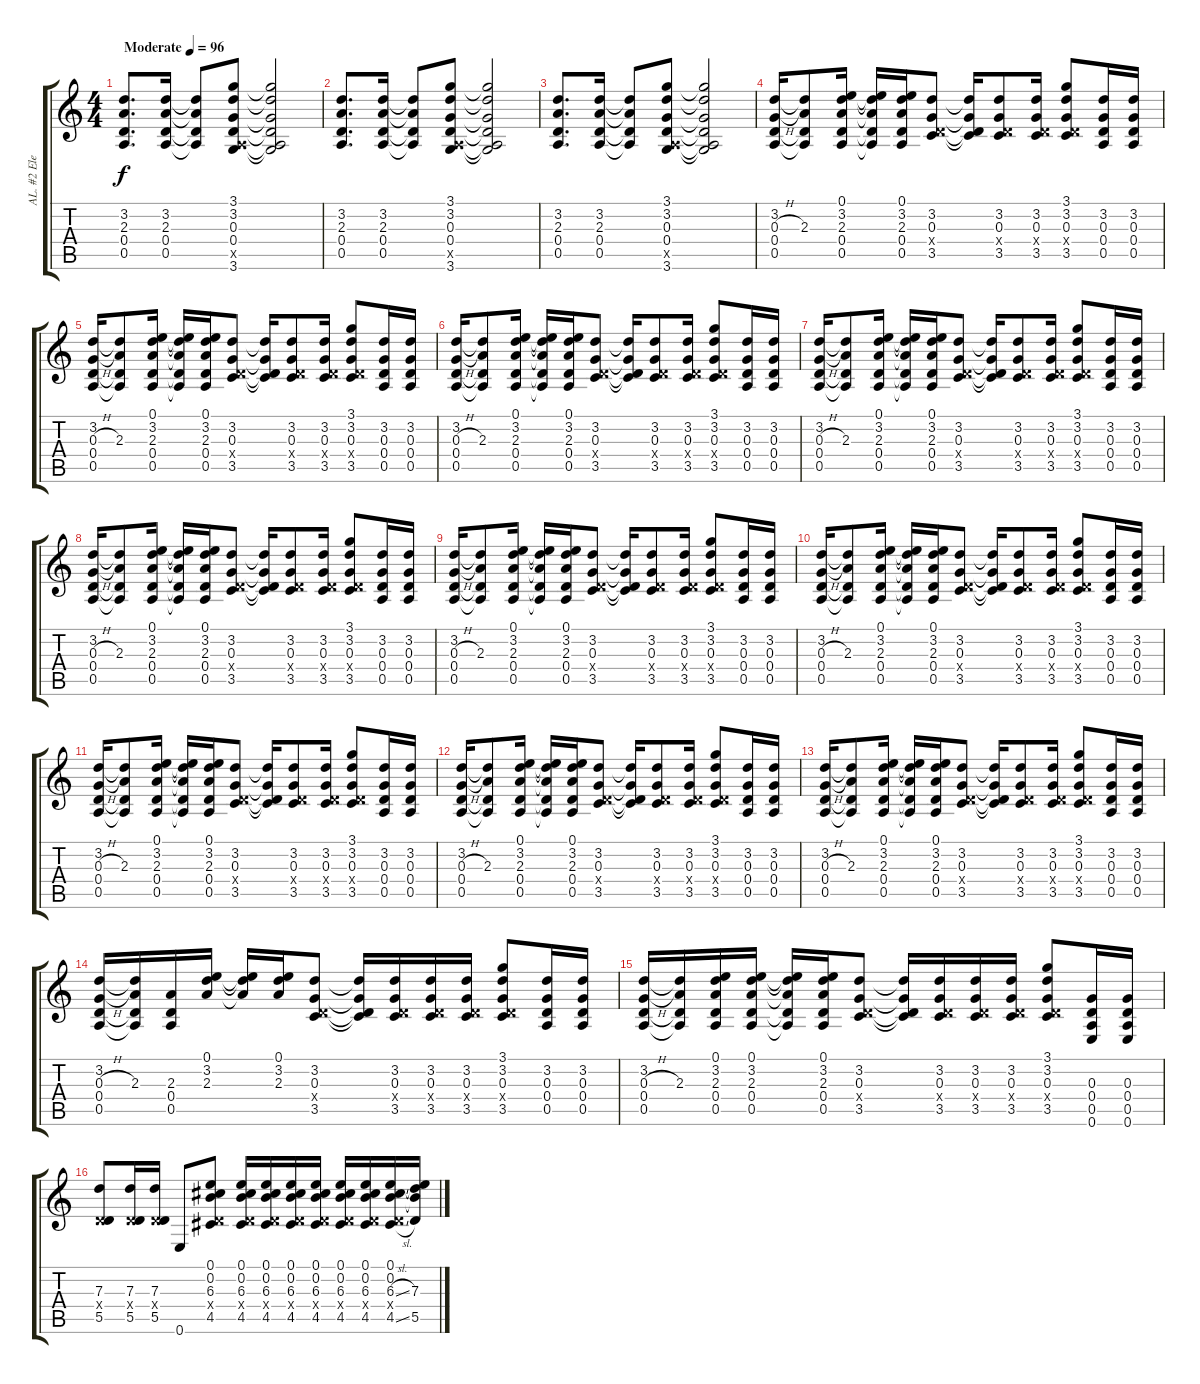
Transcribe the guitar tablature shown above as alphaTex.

\track ("AL. #2 Electric" "AL. #2 Ele") {instrument distortionguitar}
\staff {score tabs}
\tuning (E4 B3 G3 D3 A2 E2) {hide}
\ts (4 4)
\tempo (96 "Moderate")
\clef g2
\ks c
(3.2 2.3 0.4 0.5).8{d dy f instrument distortionguitar} (3.2 2.3 0.4 0.5).16 (3.2{t} 2.3{t} 0.4{t} 0.5{t}).8 (3.1 3.2 0.3 0.4 0.5{x} 3.6).8 (3.1{t} 3.2{t} 0.3{t} 0.4{t} 0.5{t} 3.6{t}).2 |
(3.2 2.3 0.4 0.5).8{d} (3.2 2.3 0.4 0.5).16 (3.2{t} 2.3{t} 0.4{t} 0.5{t}).8 (3.1 3.2 0.3 0.4 0.5{x} 3.6).8 (3.1{t} 3.2{t} 0.3{t} 0.4{t} 0.5{t} 3.6{t}).2 |
(3.2 2.3 0.4 0.5).8{d} (3.2 2.3 0.4 0.5).16 (3.2{t} 2.3{t} 0.4{t} 0.5{t}).8 (3.1 3.2 0.3 0.4 0.5{x} 3.6).8 (3.1{t} 3.2{t} 0.3{t} 0.4{t} 0.5{t} 3.6{t}).2 |
(3.2 0.3{h} 0.4 0.5).16 (3.2{t} 2.3 0.4{t} 0.5{t}).8 (0.1 3.2 2.3 0.4 0.5).16 (0.1{t} 3.2{t} 2.3{t} 0.4{t} 0.5{t}).16 (0.1 3.2 2.3 0.4 0.5).16 (3.2 0.3 0.4{x} 3.5).8 (3.2{t} 0.3{t} 0.4{t} 3.5{t}).16 (3.2 0.3 0.4{x} 3.5).8 (3.2 0.3 0.4{x} 3.5).16 (3.1 3.2 0.3 0.4{x} 3.5).8 (3.2 0.3 0.4 0.5).16 (3.2 0.3 0.4 0.5).16 |
(3.2 0.3{h} 0.4 0.5).16 (3.2{t} 2.3 0.4{t} 0.5{t}).8 (0.1 3.2 2.3 0.4 0.5).16 (0.1{t} 3.2{t} 2.3{t} 0.4{t} 0.5{t}).16 (0.1 3.2 2.3 0.4 0.5).16 (3.2 0.3 0.4{x} 3.5).8 (3.2{t} 0.3{t} 0.4{t} 3.5{t}).16 (3.2 0.3 0.4{x} 3.5).8 (3.2 0.3 0.4{x} 3.5).16 (3.1 3.2 0.3 0.4{x} 3.5).8 (3.2 0.3 0.4 0.5).16 (3.2 0.3 0.4 0.5).16 |
(3.2 0.3{h} 0.4 0.5).16 (3.2{t} 2.3 0.4{t} 0.5{t}).8 (0.1 3.2 2.3 0.4 0.5).16 (0.1{t} 3.2{t} 2.3{t} 0.4{t} 0.5{t}).16 (0.1 3.2 2.3 0.4 0.5).16 (3.2 0.3 0.4{x} 3.5).8 (3.2{t} 0.3{t} 0.4{t} 3.5{t}).16 (3.2 0.3 0.4{x} 3.5).8 (3.2 0.3 0.4{x} 3.5).16 (3.1 3.2 0.3 0.4{x} 3.5).8 (3.2 0.3 0.4 0.5).16 (3.2 0.3 0.4 0.5).16 |
(3.2 0.3{h} 0.4 0.5).16 (3.2{t} 2.3 0.4{t} 0.5{t}).8 (0.1 3.2 2.3 0.4 0.5).16 (0.1{t} 3.2{t} 2.3{t} 0.4{t} 0.5{t}).16 (0.1 3.2 2.3 0.4 0.5).16 (3.2 0.3 0.4{x} 3.5).8 (3.2{t} 0.3{t} 0.4{t} 3.5{t}).16 (3.2 0.3 0.4{x} 3.5).8 (3.2 0.3 0.4{x} 3.5).16 (3.1 3.2 0.3 0.4{x} 3.5).8 (3.2 0.3 0.4 0.5).16 (3.2 0.3 0.4 0.5).16 |
(3.2 0.3{h} 0.4 0.5).16 (3.2{t} 2.3 0.4{t} 0.5{t}).8 (0.1 3.2 2.3 0.4 0.5).16 (0.1{t} 3.2{t} 2.3{t} 0.4{t} 0.5{t}).16 (0.1 3.2 2.3 0.4 0.5).16 (3.2 0.3 0.4{x} 3.5).8 (3.2{t} 0.3{t} 0.4{t} 3.5{t}).16 (3.2 0.3 0.4{x} 3.5).8 (3.2 0.3 0.4{x} 3.5).16 (3.1 3.2 0.3 0.4{x} 3.5).8 (3.2 0.3 0.4 0.5).16 (3.2 0.3 0.4 0.5).16 |
(3.2 0.3{h} 0.4 0.5).16 (3.2{t} 2.3 0.4{t} 0.5{t}).8 (0.1 3.2 2.3 0.4 0.5).16 (0.1{t} 3.2{t} 2.3{t} 0.4{t} 0.5{t}).16 (0.1 3.2 2.3 0.4 0.5).16 (3.2 0.3 0.4{x} 3.5).8 (3.2{t} 0.3{t} 0.4{t} 3.5{t}).16 (3.2 0.3 0.4{x} 3.5).8 (3.2 0.3 0.4{x} 3.5).16 (3.1 3.2 0.3 0.4{x} 3.5).8 (3.2 0.3 0.4 0.5).16 (3.2 0.3 0.4 0.5).16 |
(3.2 0.3{h} 0.4 0.5).16 (3.2{t} 2.3 0.4{t} 0.5{t}).8 (0.1 3.2 2.3 0.4 0.5).16 (0.1{t} 3.2{t} 2.3{t} 0.4{t} 0.5{t}).16 (0.1 3.2 2.3 0.4 0.5).16 (3.2 0.3 0.4{x} 3.5).8 (3.2{t} 0.3{t} 0.4{t} 3.5{t}).16 (3.2 0.3 0.4{x} 3.5).8 (3.2 0.3 0.4{x} 3.5).16 (3.1 3.2 0.3 0.4{x} 3.5).8 (3.2 0.3 0.4 0.5).16 (3.2 0.3 0.4 0.5).16 |
(3.2 0.3{h} 0.4 0.5).16 (3.2{t} 2.3 0.4{t} 0.5{t}).8 (0.1 3.2 2.3 0.4 0.5).16 (0.1{t} 3.2{t} 2.3{t} 0.4{t} 0.5{t}).16 (0.1 3.2 2.3 0.4 0.5).16 (3.2 0.3 0.4{x} 3.5).8 (3.2{t} 0.3{t} 0.4{t} 3.5{t}).16 (3.2 0.3 0.4{x} 3.5).8 (3.2 0.3 0.4{x} 3.5).16 (3.1 3.2 0.3 0.4{x} 3.5).8 (3.2 0.3 0.4 0.5).16 (3.2 0.3 0.4 0.5).16 |
(3.2 0.3{h} 0.4 0.5).16 (3.2{t} 2.3 0.4{t} 0.5{t}).8 (0.1 3.2 2.3 0.4 0.5).16 (0.1{t} 3.2{t} 2.3{t} 0.4{t} 0.5{t}).16 (0.1 3.2 2.3 0.4 0.5).16 (3.2 0.3 0.4{x} 3.5).8 (3.2{t} 0.3{t} 0.4{t} 3.5{t}).16 (3.2 0.3 0.4{x} 3.5).8 (3.2 0.3 0.4{x} 3.5).16 (3.1 3.2 0.3 0.4{x} 3.5).8 (3.2 0.3 0.4 0.5).16 (3.2 0.3 0.4 0.5).16 |
(3.2 0.3{h} 0.4 0.5).16 (3.2{t} 2.3 0.4{t} 0.5{t}).8 (0.1 3.2 2.3 0.4 0.5).16 (0.1{t} 3.2{t} 2.3{t} 0.4{t} 0.5{t}).16 (0.1 3.2 2.3 0.4 0.5).16 (3.2 0.3 0.4{x} 3.5).8 (3.2{t} 0.3{t} 0.4{t} 3.5{t}).16 (3.2 0.3 0.4{x} 3.5).8 (3.2 0.3 0.4{x} 3.5).16 (3.1 3.2 0.3 0.4{x} 3.5).8 (3.2 0.3 0.4 0.5).16 (3.2 0.3 0.4 0.5).16 |
(3.2 0.3{h} 0.4 0.5).16 (3.2{t} 2.3 0.4{t} 0.5{t}).16 (2.3 0.4 0.5).16 (0.1 3.2 2.3).16 (0.1{t} 3.2{t} 2.3{t}).16 (0.1 3.2 2.3).16 (3.2 0.3 0.4{x} 3.5).8 (3.2{t} 0.3{t} 0.4{t} 3.5{t}).16 (3.2 0.3 0.4{x} 3.5).16 (3.2 0.3 0.4{x} 3.5).16 (3.2 0.3 0.4{x} 3.5).16 (3.1 3.2 0.3 0.4{x} 3.5).8 (3.2 0.3 0.4 0.5).16 (3.2 0.3 0.4 0.5).16 |
(3.2 0.3{h} 0.4 0.5).16 (3.2{t} 2.3 0.4{t} 0.5{t}).16 (0.1 3.2 2.3 0.4 0.5).16 (0.1 3.2 2.3 0.4 0.5).16 (0.1{t} 3.2{t} 2.3{t} 0.4{t} 0.5{t}).16 (0.1 3.2 2.3 0.4 0.5).16 (3.2 0.3 0.4{x} 3.5).8 (3.2{t} 0.3{t} 0.4{t} 3.5{t}).16 (3.2 0.3 0.4{x} 3.5).16 (3.2 0.3 0.4{x} 3.5).16 (3.2 0.3 0.4{x} 3.5).16 (3.1 3.2 0.3 0.4{x} 3.5).8 (0.3 0.4 0.5 0.6).16 (0.3 0.4 0.5 0.6).16 |
(7.3 0.4{x} 5.5).8 (7.3 0.4{x} 5.5).16 (7.3 0.4{x} 5.5).16 0.6.8 (0.1 0.2 6.3 0.4{x} 4.5).8 (0.1 0.2 6.3 0.4{x} 4.5).16 (0.1 0.2 6.3 0.4{x} 4.5).16 (0.1 0.2 6.3 0.4{x} 4.5).16 (0.1 0.2 6.3 0.4{x} 4.5).16 (0.1 0.2 6.3 0.4{x} 4.5).16 (0.1 0.2 6.3 0.4{x} 4.5).16 (0.1 0.2 6.3{sl} 0.4{x} 4.5{sl}).16 (0.1{t} 0.2{t} 7.3 5.5).16
